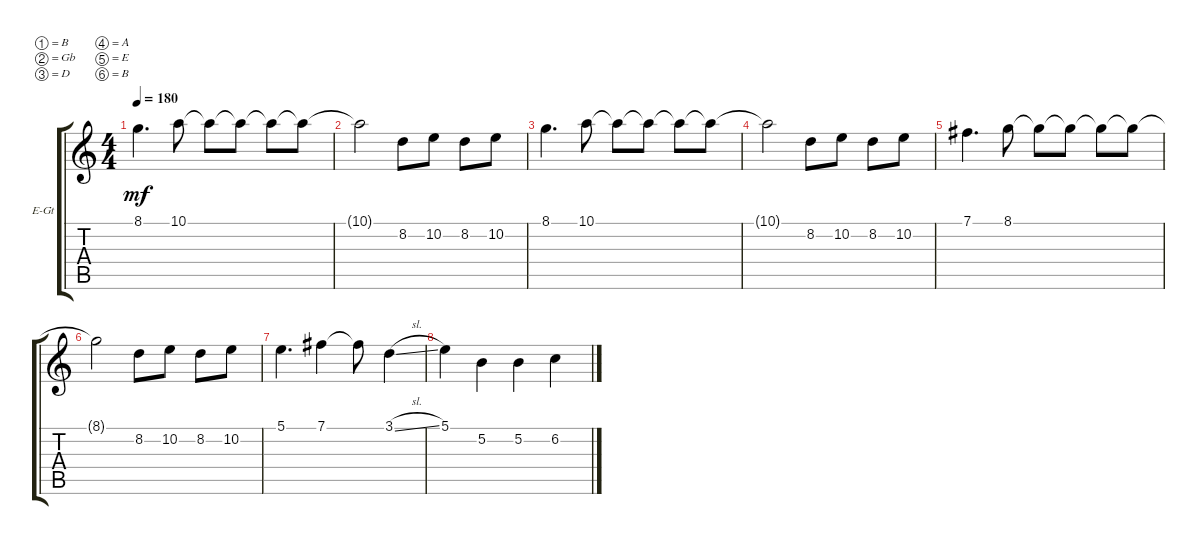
\bracketExtendMode groupsimilarinstruments
\firstSystemTrackNameOrientation horizontal
\otherSystemsTrackNameOrientation horizontal
\track ("Additional Electric Guitar" "E-Gt") {instrument distortionguitar}
\staff {score tabs}
\tuning (B3 Gb3 D3 A2 E2 B1)
\ts (4 4)
\tempo 180
\clef g2
\scale
0.333333
\ks c
8.1.4{d dy mf} 10.1.8 10.1{t}.8 10.1{t}.8 10.1{t}.8 10.1{t}.8 |
\scale
0.333333 10.1{t}.2 8.2.8 10.2.8 8.2.8 10.2.8 |
\scale
0.333333 8.1.4{d} 10.1.8 10.1{t}.8 10.1{t}.8 10.1{t}.8 10.1{t}.8 |
\scale
0.333333 10.1{t}.2 8.2.8 10.2.8 8.2.8 10.2.8 |
\scale
0.333333 7.1.4{d} 8.1.8 8.1{t}.8 8.1{t}.8 8.1{t}.8 8.1{t}.8 |
\scale
0.333333 8.1{t}.2 8.2.8 10.2.8 8.2.8 10.2.8 |
\scale
0.333333 5.1.4{d} 7.1.4 7.1{t}.8 3.1{sl}.4 |
\scale
0.333333 5.1.4 5.2.4 5.2.4 6.2.4 |
\scale
0.333333 |
\scale
0.333333 |
\scale
0.333333 |
\scale
0.333333 |
\scale
0.333333 |
\scale
0.333333 |
\scale
0.333333 |
\scale
0.333333
